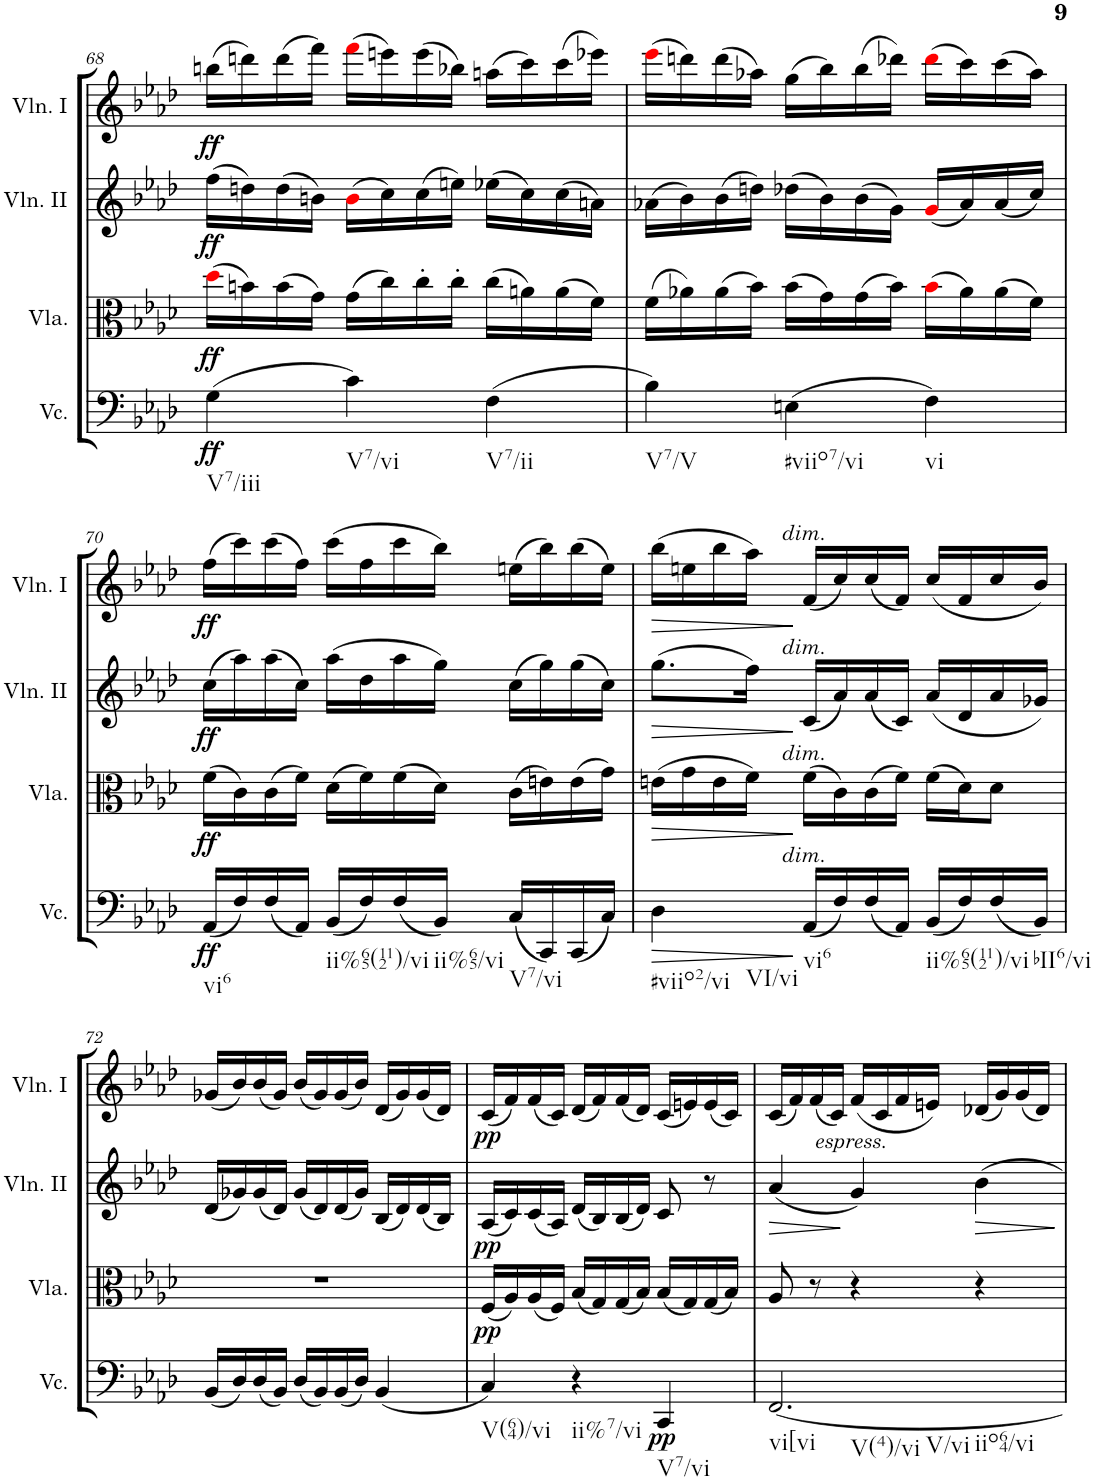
**kern	**dynam	**kern	**dynam	**kern	**dynam	**kern	**dynam
*part4	*part4	*part3	*part3	*part2	*part2	*part1	*part1
*staff4	*staff4	*staff3	*staff3	*staff2	*staff2	*staff1	*staff1
*I"Violoncello	*	*I"Viola	*	*I"Violino II	*	*I"Violino I	*
*I'Vc.	*	*I'Vla.	*	*I'Vln. II	*	*I'Vln. I	*
!!LO:PB:g=z
*clefF4	*	*clefC3	*	*clefG2	*	*clefG2	*
*k[b-e-a-d-]	*	*k[b-e-a-d-]	*	*k[b-e-a-d-]	*	*k[b-e-a-d-]	*
*M3/4	*	*M3/4	*	*M3/4	*	*M3/4	*
=68	=68	=68	=68	=68	=68	=68	=68
!LO:TX:b:t=V7/iii	!	!	!	!	!	!	!
!	!LO:DY:b	!	!LO:DY:b	!	!LO:DY:b	!	!LO:DY:b
(4G\	ff	(16dd-i\LL	ff	(16ff\LL	ff	(16bbn\LL	ff
.	.	16bn\)	.	16ddn\)	.	16dddn\)	.
.	.	(16b\	.	(16dd\	.	(16ddd\	.
.	.	16g\JJ)	.	16bn\JJ)	.	16fff\JJ)	.
!LO:TX:b:t=V7/vi	!	!	!	!	!	!	!
4c\)	.	(16g\LL	.	(16bi\LL	.	(16fffi\LL	.
.	.	16cc\)	.	16cc\)	.	16eeen\)	.
.	.	16cc'\	.	(16cc\	.	(16eee\	.
.	.	16cc'\JJ	.	16een\JJ)	.	16bb-X\JJ)	.
!LO:TX:b:t=V7/ii	!	!	!	!	!	!	!
(4F\	.	(16cc\LL	.	(16ee-X\LL	.	(16aan\LL	.
.	.	16an\)	.	16cc\)	.	16ccc\)	.
.	.	(16a\	.	(16cc\	.	(16ccc\	.
.	.	16f\JJ)	.	16an\JJ)	.	16eee-X\JJ)	.
=69	=69	=69	=69	=69	=69	=69	=69
!LO:TX:b:t=V7/V	!	!	!	!	!	!	!
4B-\)	.	(16f\LL	.	(16a-X\LL	.	(16eee-i\LL	.
.	.	16a-X\)	.	16b-\)	.	16dddn\)	.
.	.	(16a-\	.	(16b-\	.	(16ddd\	.
.	.	16b-\JJ)	.	16ddn\JJ)	.	16aa-X\JJ)	.
!LO:TX:b:t=#viio7/vi	!	!	!	!	!	!	!
(4En\	.	(16b-\LL	.	(16dd-X\LL	.	(16gg\LL	.
.	.	16g\)	.	16b-\)	.	16bb-\)	.
.	.	(16g\	.	(16b-\	.	(16bb-\	.
.	.	16b-\JJ)	.	16g\JJ)	.	16ddd-X\JJ)	.
!LO:TX:b:t=vi	!	!	!	!	!	!	!
4F\)	.	(16b-i\LL	.	(16gi/LL	.	(16ddd-i\LL	.
.	.	16a-\)	.	16a-/)	.	16ccc\)	.
.	.	(16a-\	.	(16a-/	.	(16ccc\	.
.	.	16f\JJ)	.	16cc/JJ)	.	16aa-\JJ)	.
!!LO:LB:g=z
=70	=70	=70	=70	=70	=70	=70	=70
!LO:TX:b:t=vi6	!	!	!	!	!	!	!
!	!LO:DY:b	!	!LO:DY:b	!	!LO:DY:b	!	!LO:DY:b
(16AA-/LL	ff	(16f\LL	ff	(16cc\LL	ff	(16ff\LL	ff
16F/)	.	16c\)	.	16aa-\)	.	16ccc\)	.
(16F/	.	(16c\	.	(16aa-\	.	(16ccc\	.
16AA-/JJ)	.	16f\JJ)	.	16cc\JJ)	.	16ff\JJ)	.
!LO:TX:b:t=ii%65(112)/vi	!	!	!	!	!	!	!
(16BB-/LL	.	(16d-\LL	.	(16aa-\LL	.	(16ccc\LL	.
16F/)	.	16f\)	.	16dd-\	.	16ff\	.
(16F/	.	(16f\	.	16aa-\	.	16ccc\	.
!LO:TX:b:t=ii%65/vi	!	!	!	!	!	!	!
16BB-/JJ)	.	16d-\JJ)	.	16gg\JJ)	.	16bb-\JJ)	.
!LO:TX:b:t=V7/vi	!	!	!	!	!	!	!
(16C/LL	.	(16c\LL	.	(16cc\LL	.	(16een\LL	.
16CC/)	.	16en\)	.	16gg\)	.	16bb-\)	.
(16CC/	.	(16e\	.	(16gg\	.	(16bb-\	.
16C/JJ)	.	16g\JJ)	.	16cc\JJ)	.	16ee\JJ)	.
=71	=71	=71	=71	=71	=71	=71	=71
!LO:TX:b:t=#viio2/vi	!	!	!	!	!	!	!
!LO:TX:b:t=VI/vi	!	!	!	!	!	!	!
!	!LO:HP:b	!	!LO:HP:b	!	!LO:HP:b	!	!LO:HP:b
4D-\	>	(16en\LL	>	(8.gg\L	>	(16bb-\LL	>
.	.	16g\	.	.	.	16een\	.
.	.	16e\	.	.	.	16bb-\	.
.	.	16f\JJ)	.	16ff\Jk)	.	16aa-\JJ)	.
!	!	!	!	!	!	!LO:TX:a:i:t=dim.	!
!	!	!	!	!LO:TX:a:i:t=dim.	!	!	!
!	!	!LO:TX:a:i:t=dim.	!	!	!	!	!
!LO:TX:a:i:t=dim.	!	!	!	!	!	!	!
!LO:TX:b:t=vi6	!	!	!	!	!	!	!
(16AA-/LL	]	(16f\LL	]	(16c/LL	]	(16f/LL	]
16F/)	.	16c\)	.	16a-/)	.	16cc/)	.
(16F/	.	(16c\	.	(16a-/	.	(16cc/	.
16AA-/JJ)	.	16f\JJ)	.	16c/JJ)	.	16f/JJ)	.
!LO:TX:b:t=ii%65(112)/vi	!	!	!	!	!	!	!
(16BB-/LL	.	(16f\LL	.	(16a-/LL	.	(16cc/LL	.
16F/)	.	16d-\J)	.	16d-/	.	16f/	.
(16F/	.	8d-\J	.	16a-/	.	16cc/	.
!LO:TX:b:t=bII6/vi	!	!	!	!	!	!	!
16BB-/JJ)	.	.	.	16g-X/JJ)	.	16b-/JJ)	.
!!LO:LB:g=z
=72	=72	=72	=72	=72	=72	=72	=72
(16BB-/LL	.	2.r	.	(16d-/LL	.	(16g-X/LL	.
16D-/)	.	.	.	16g-X/)	.	16b-/)	.
(16D-/	.	.	.	(16g-/	.	(16b-/	.
16BB-/JJ)	.	.	.	16d-/JJ)	.	16g-/JJ)	.
(16D-/LL	.	.	.	(16g-/LL	.	(16b-/LL	.
16BB-/)	.	.	.	16d-/)	.	16g-/)	.
(16BB-/	.	.	.	(16d-/	.	(16g-/	.
16D-/JJ)	.	.	.	16g-/JJ)	.	16b-/JJ)	.
(4BB-/	.	.	.	(16B-/LL	.	(16d-/LL	.
.	.	.	.	16d-/)	.	16g-/)	.
.	.	.	.	(16d-/	.	(16g-/	.
.	.	.	.	16B-/JJ)	.	16d-/JJ)	.
=73	=73	=73	=73	=73	=73	=73	=73
!LO:TX:b:t=V(64)/vi	!	!	!	!	!	!	!
!	!	!	!LO:DY:b	!	!LO:DY:b	!	!LO:DY:b
4C/)	.	(16F/LL	pp	(16A-/LL	pp	(16c/LL	pp
.	.	16A-/)	.	16c/)	.	16f/)	.
.	.	(16A-/	.	(16c/	.	(16f/	.
.	.	16F/JJ)	.	16A-/JJ)	.	16c/JJ)	.
!LO:TX:b:t=ii%7/vi	!	!	!	!	!	!	!
4r	.	(16B-/LL	.	(16d-/LL	.	(16d-/LL	.
.	.	16G/)	.	16B-/)	.	16f/)	.
.	.	(16G/	.	(16B-/	.	(16f/	.
.	.	16B-/JJ)	.	16d-/JJ)	.	16d-/JJ)	.
!LO:TX:b:t=V7/vi	!	!	!	!	!	!	!
!	!LO:DY:b	!	!	!	!	!	!
4CC/	pp	(16B-/LL	.	8c/	.	(16c/LL	.
.	.	16G/)	.	.	.	16en/)	.
.	.	(16G/	.	8r	.	(16e/	.
.	.	16B-/JJ)	.	.	.	16c/JJ)	.
=74	=74	=74	=74	=74	=74	=74	=74
!LO:TX:b:t=vi[vi	!	!	!	!	!	!	!
!LO:TX:b:t=V(4)/vi	!	!	!	!	!	!	!
!LO:TX:b:t=V/vi	!	!	!	!	!	!	!
!LO:TX:b:t=iio64/vi	!	!	!	!	!	!	!
!	!	!	!	!	!LO:HP:b	!	!
[2.FF/	.	8A-/	.	(4a-/	>	(16c/LL	.
.	.	.	.	.	.	16f/)	.
.	.	8r	.	.	.	(16f/	.
.	.	.	.	.	.	16c/JJ)	.
!	!	!	!	!LO:TX:a:i:t=espress.	!	!	!
.	.	4r	.	4g/)	]	(16f/LL	.
.	.	.	.	.	.	16c/	.
.	.	.	.	.	.	16f/	.
.	.	.	.	.	.	16en/JJ)	.
!	!	!	!	!	!LO:HP:b	!	!
.	.	4r	.	4b-\	>	(16d-X/LL	.
.	.	.	.	.	.	16g/)	.
.	.	.	.	.	.	(16g/	.
.	.	.	.	.	.	16d-/JJ)	.
.	.	.	.	.	]	.	.
=	=	=	=	=	=	=	=
*-	*-	*-	*-	*-	*-	*-	*-
